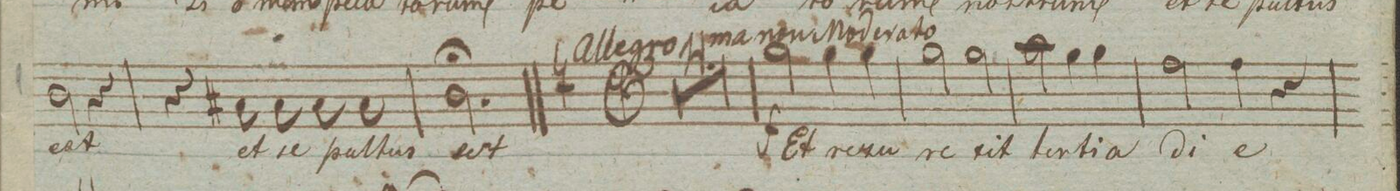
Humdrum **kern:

**kern	**text	**dynam
*I"Soprano.	*	*
*clefC1	*	*
*k[b-]	*	*
*met(c|)	*	*
*M3/4	*	*
2g\	est	.
4r	.	.
=116	=116	=116
4r	.	.
8f#X\	et	.
8f#\	se-	.
8f#\	-pul-	.
8f#\	-tus	.
=117	=117	=117
2.g;\	est	.
=118||	=118||	=118||
*k[]	*	*
*M4/4	*	*
*met(c|)	*	*
1r	.	.
=119	=119	=119
1r	.	.
=120	=120	=120
1r	.	.
=121	=121	=121
1r	.	.
=122	=122	=122
2ee\	Et	f
4ee\	re-	.
4ee\	-zu-	.
=123	=123	=123
2ee\	-re-	.
2ee\	-xit	.
=124	=124	=124
2ff\	ter-	.
4ee\	-ti-	.
4ee\	-a	.
=125	=125	=125
2dd\	di-	.
4dd\	-e	.
4r	.	.
=126	=126	=126
*-	*-	*-
